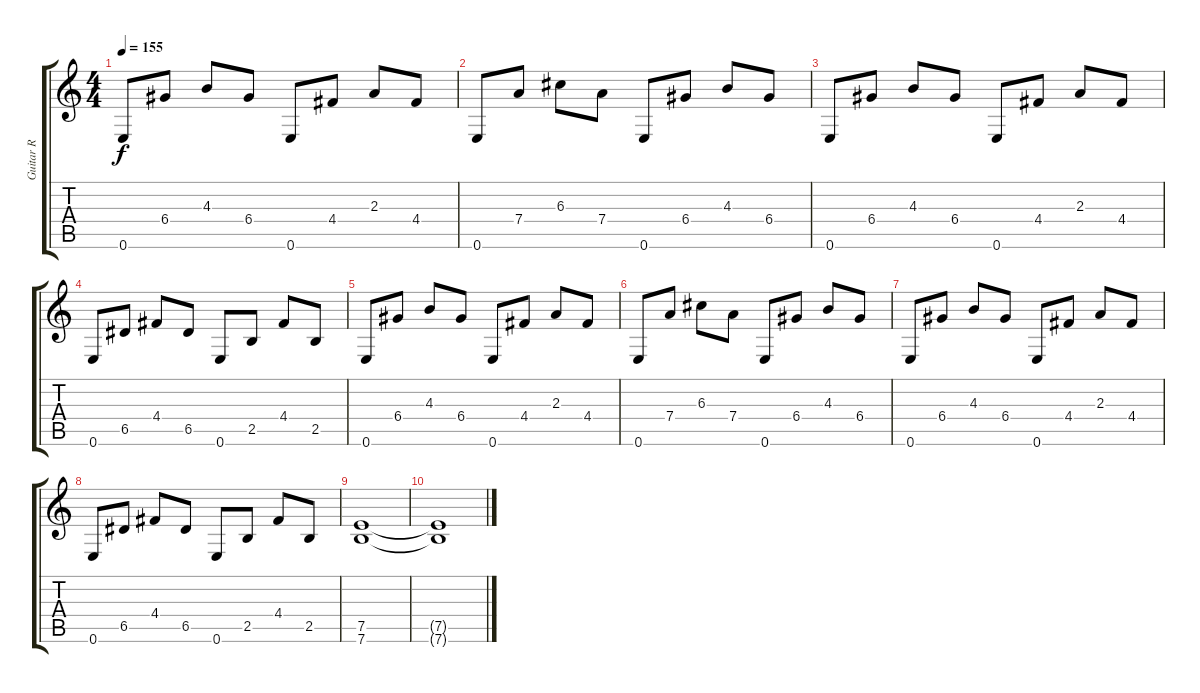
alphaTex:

\track ("Guitar R" "Guitar R") {instrument distortionguitar}
\staff {score tabs}
\tuning (E4 B3 G3 D3 A2 E2) {hide}
\ts (4 4)
\tempo 155
\clef g2
\ks c
0.6.8{dy f} 6.4.8 4.3.8 6.4.8 0.6.8 4.4.8 2.3.8 4.4.8 |
0.6.8 7.4.8 6.3.8 7.4.8 0.6.8 6.4.8 4.3.8 6.4.8 |
0.6.8 6.4.8 4.3.8 6.4.8 0.6.8 4.4.8 2.3.8 4.4.8 |
0.6.8 6.5.8 4.4.8 6.5.8 0.6.8 2.5.8 4.4.8 2.5.8 |
0.6.8 6.4.8 4.3.8 6.4.8 0.6.8 4.4.8 2.3.8 4.4.8 |
0.6.8 7.4.8 6.3.8 7.4.8 0.6.8 6.4.8 4.3.8 6.4.8 |
0.6.8 6.4.8 4.3.8 6.4.8 0.6.8 4.4.8 2.3.8 4.4.8 |
0.6.8 6.5.8 4.4.8 6.5.8 0.6.8 2.5.8 4.4.8 2.5.8 |
(7.5 7.6).1 |
(7.5{t} 7.6{t}).1
